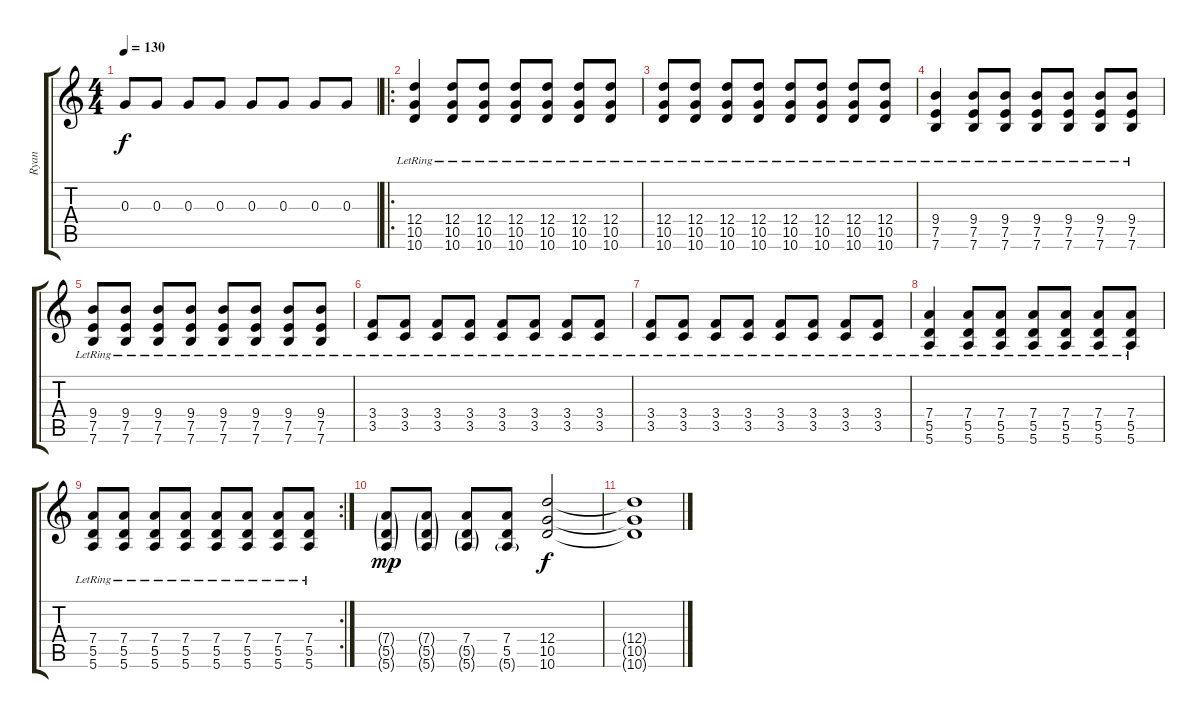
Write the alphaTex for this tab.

\track ("Ryan" "Ryan") {instrument acousticguitarnylon}
\staff {score tabs}
\tuning (E4 B3 G3 D3 A2 E2) {hide}
\ts (4 4)
\tempo 130
\clef g2
\ks c
0.3.8{dy f} 0.3.8 0.3.8 0.3.8 0.3.8 0.3.8 0.3.8 0.3.8 |
\ro
(12.4{lr} 10.5{lr} 10.6{lr}).4 (12.4{lr} 10.5{lr} 10.6{lr}).8 (12.4{lr} 10.5{lr} 10.6{lr}).8 (12.4{lr} 10.5{lr} 10.6{lr}).8 (12.4{lr} 10.5{lr} 10.6{lr}).8 (12.4{lr} 10.5{lr} 10.6{lr}).8 (12.4{lr} 10.5{lr} 10.6{lr}).8 |
(12.4{lr} 10.5{lr} 10.6{lr}).8 (12.4{lr} 10.5{lr} 10.6{lr}).8 (12.4{lr} 10.5{lr} 10.6{lr}).8 (12.4{lr} 10.5{lr} 10.6{lr}).8 (12.4{lr} 10.5{lr} 10.6{lr}).8 (12.4{lr} 10.5{lr} 10.6{lr}).8 (12.4{lr} 10.5{lr} 10.6{lr}).8 (12.4{lr} 10.5{lr} 10.6{lr}).8 |
(9.4{lr} 7.5{lr} 7.6{lr}).4 (9.4{lr} 7.5{lr} 7.6{lr}).8 (9.4{lr} 7.5{lr} 7.6{lr}).8 (9.4{lr} 7.5{lr} 7.6{lr}).8 (9.4{lr} 7.5{lr} 7.6{lr}).8 (9.4{lr} 7.5{lr} 7.6{lr}).8 (9.4{lr} 7.5{lr} 7.6{lr}).8 |
(9.4{lr} 7.5{lr} 7.6{lr}).8 (9.4{lr} 7.5{lr} 7.6{lr}).8 (9.4{lr} 7.5{lr} 7.6{lr}).8 (9.4{lr} 7.5{lr} 7.6{lr}).8 (9.4{lr} 7.5{lr} 7.6{lr}).8 (9.4{lr} 7.5{lr} 7.6{lr}).8 (9.4{lr} 7.5{lr} 7.6{lr}).8 (9.4{lr} 7.5{lr} 7.6{lr}).8 |
(3.4{lr} 3.5{lr}).8 (3.4{lr} 3.5{lr}).8 (3.4{lr} 3.5{lr}).8 (3.4{lr} 3.5{lr}).8 (3.4{lr} 3.5{lr}).8 (3.4{lr} 3.5{lr}).8 (3.4{lr} 3.5{lr}).8 (3.4{lr} 3.5{lr}).8 |
(3.4{lr} 3.5{lr}).8 (3.4{lr} 3.5{lr}).8 (3.4{lr} 3.5{lr}).8 (3.4{lr} 3.5{lr}).8 (3.4{lr} 3.5{lr}).8 (3.4{lr} 3.5{lr}).8 (3.4{lr} 3.5{lr}).8 (3.4{lr} 3.5{lr}).8 |
(7.4{lr} 5.5{lr} 5.6{lr}).4 (7.4{lr} 5.5{lr} 5.6{lr}).8 (7.4{lr} 5.5{lr} 5.6{lr}).8 (7.4{lr} 5.5{lr} 5.6{lr}).8 (7.4{lr} 5.5{lr} 5.6{lr}).8 (7.4{lr} 5.5{lr} 5.6{lr}).8 (7.4{lr} 5.5{lr} 5.6{lr}).8 |
\rc 2
(7.4{lr} 5.5{lr} 5.6{lr}).8 (7.4{lr} 5.5{lr} 5.6{lr}).8 (7.4{lr} 5.5{lr} 5.6{lr}).8 (7.4{lr} 5.5{lr} 5.6{lr}).8 (7.4{lr} 5.5{lr} 5.6{lr}).8 (7.4{lr} 5.5{lr} 5.6{lr}).8 (7.4{lr} 5.5{lr} 5.6{lr}).8 (7.4{lr} 5.5{lr} 5.6{lr}).8 |
(7.4{g} 5.5{g} 5.6{g}).8{dy mp} (7.4{g} 5.5{g} 5.6{g}).8 (7.4 5.5{g} 5.6{g}).8 (7.4 5.5 5.6{g}).8 (12.4 10.5 10.6).2{dy f} |
(12.4{t} 10.5{t} 10.6{t}).1
